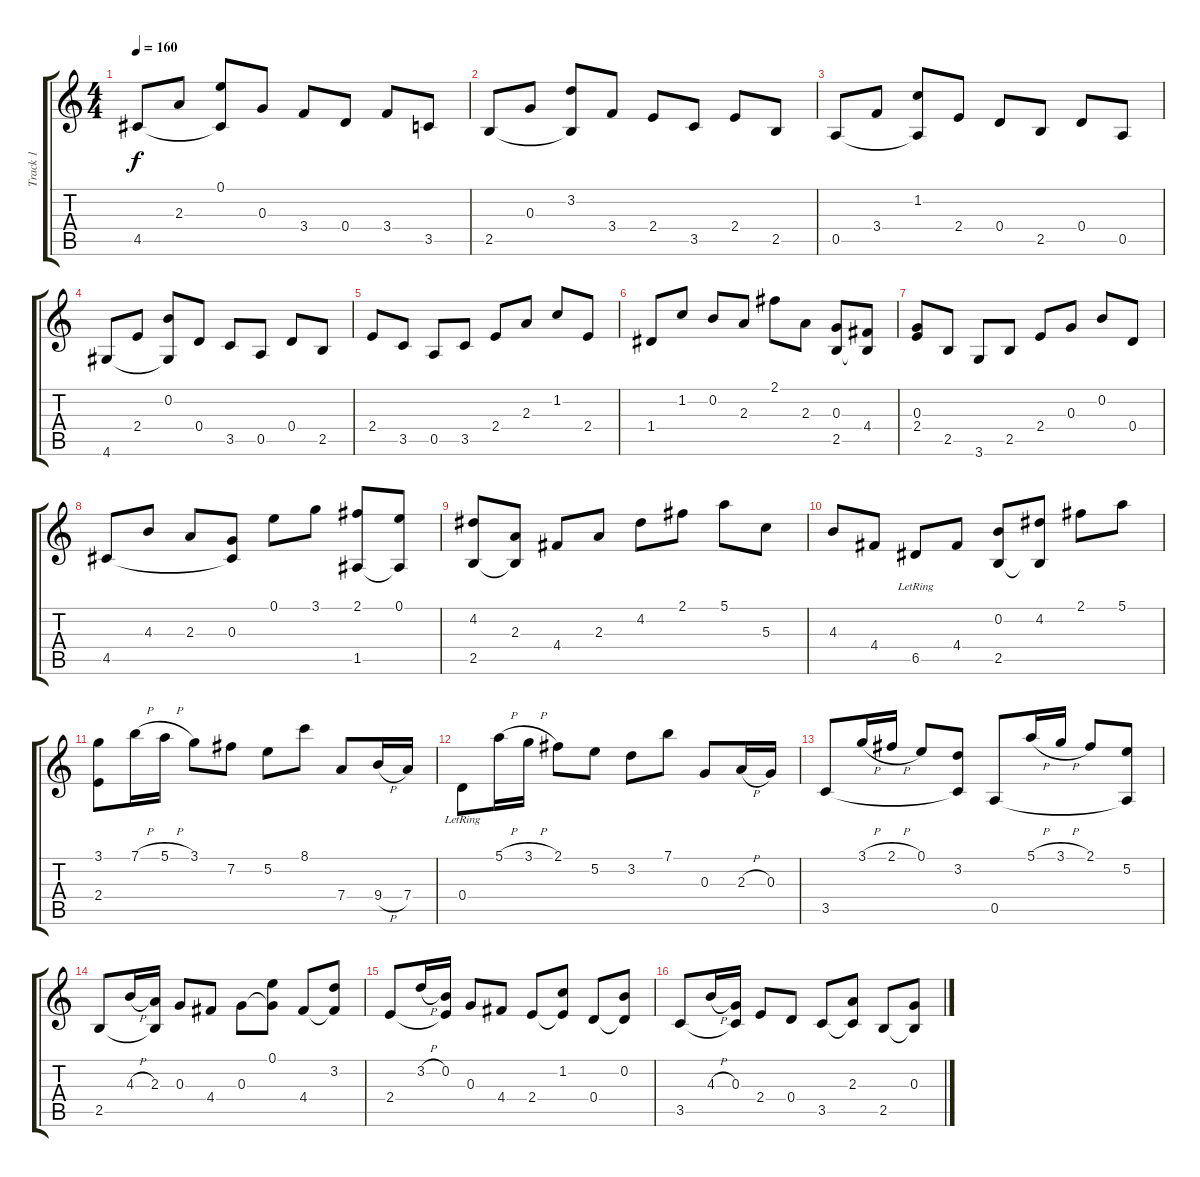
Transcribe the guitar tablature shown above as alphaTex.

\track ("Track 1" "Track 1") {instrument acousticguitarnylon}
\staff {score tabs}
\tuning (E4 B3 G3 D3 A2 E2) {hide}
\ts (4 4)
\tempo 160
\clef g2
\ks c
4.5.8{dy f} 2.3.8 (0.1 4.5{t}).8 0.3.8 3.4.8 0.4.8 3.4.8 3.5.8 |
2.5.8 0.3.8 (3.2 2.5{t}).8 3.4.8 2.4.8 3.5.8 2.4.8 2.5.8 |
0.5.8 3.4.8 (1.2 0.5{t}).8 2.4.8 0.4.8 2.5.8 0.4.8 0.5.8 |
4.6.8 2.4.8 (0.2 4.6{t}).8 0.4.8 3.5.8 0.5.8 0.4.8 2.5.8 |
2.4.8 3.5.8 0.5.8 3.5.8 2.4.8 2.3.8 1.2.8 2.4.8 |
1.4.8 1.2.8 0.2.8 2.3.8 2.1.8 2.3.8 (0.3 2.5).8 (4.4 2.5{t}).8 |
(0.3 2.4).8 2.5.8 3.6.8 2.5.8 2.4.8 0.3.8 0.2.8 0.4.8 |
4.5.8 4.3.8 2.3.8 (0.3 4.5{t}).8 0.1.8 3.1.8 (2.1 1.5).8 (0.1 1.5{t}).8 |
(4.2 2.5).8 (2.3 2.5{t}).8 4.4.8 2.3.8 4.2.8 2.1.8 5.1.8 5.3.8 |
4.3.8 4.4.8 6.5{lr}.8 4.4.8 (0.2 2.5).8 (4.2 2.5{t}).8 2.1.8 5.1.8 |
(3.1 2.4).8 7.1{h}.16 5.1{h}.16 3.1.8 7.2.8 5.2.8 8.1.8 7.4.8 9.4{h}.16 7.4.16 |
0.4{lr}.8 5.1{h}.16 3.1{h}.16 2.1.8 5.2.8 3.2.8 7.1.8 0.3.8 2.3{h}.16 0.3.16 |
3.5.8 3.1{h}.16 2.1{h}.16 0.1.8 (3.2 3.5{t}).8 0.5.8 5.1{h}.16 3.1{h}.16 2.1.8 (5.2 0.5{t}).8 |
2.5.8 4.3{h}.16 (2.3 2.5{t}).16 0.3.8 4.4.8 0.3.8 (0.1 0.3{t}).8 4.4.8 (3.2 4.4{t}).8 |
2.4.8 3.2{h}.16 (0.2 2.4{t}).16 0.3.8 4.4.8 2.4.8 (1.2 2.4{t}).8 0.4.8 (0.2 0.4{t}).8 |
3.5.8 4.3{h}.16 (0.3 3.5{t}).16 2.4.8 0.4.8 3.5.8 (2.3 3.5{t}).8 2.5.8 (0.3 2.5{t}).8
